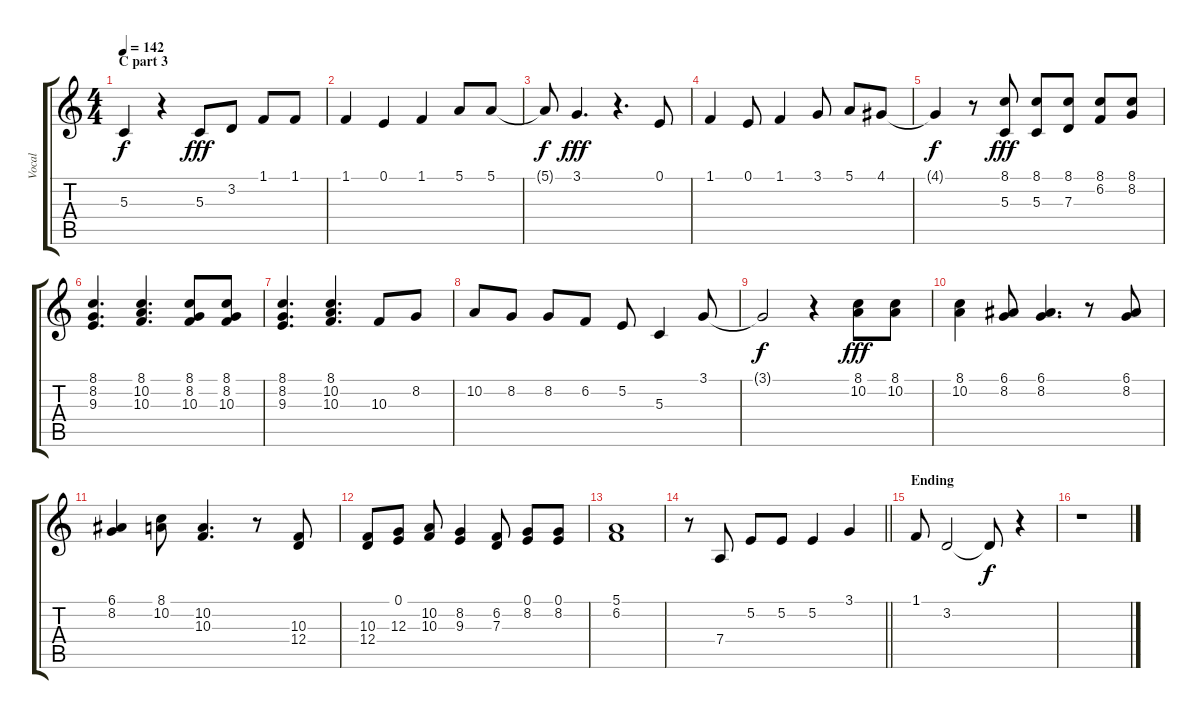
\track ("Vocal" "Vocal") {instrument sopranosax}
\staff {score tabs}
\tuning (E4 B3 G3 D3 A2 E2) {hide}
\ts (4 4)
\section ("" "C part 3")
\tempo 142
\clef g2
\ks c
5.3{t}.4{dy f} r.4 5.3.8{dy fff} 3.2.8 1.1.8 1.1.8 |
1.1.4 0.1.4 1.1.4 5.1.8 5.1.8 |
5.1{t}.8{dy f} 3.1.4{d dy fff} r.4{d} 0.1.8 |
1.1.4 0.1.8 1.1.4 3.1.8 5.1.8 4.1.8 |
4.1{t}.4{dy f} r.8 (8.1 5.3).8{dy fff} (8.1 5.3).8 (8.1 7.3).8 (8.1 6.2).8 (8.1 8.2).8 |
(8.1 8.2 9.3).4{d} (8.1 10.2 10.3).4{d} (8.1 8.2 10.3).8 (8.1 8.2 10.3).8 |
(8.1 8.2 9.3).4{d} (8.1 10.2 10.3).4{d} 10.3.8 8.2.8 |
10.2.8 8.2.8 8.2.8 6.2.8 5.2.8 5.3.4 3.1.8 |
3.1{t}.2{dy f} r.4 (8.1 10.2).8{dy fff} (8.1 10.2).8 |
(8.1 10.2).4 (6.1 8.2).8 (6.1 8.2).4{d} r.8 (6.1 8.2).8 |
(6.1 8.2).4 (8.1 10.2).8 (10.2 10.3).4{d} r.8 (10.3 12.4).8 |
(10.3 12.4).8 (0.1 12.3).8 (10.2 10.3).8 (8.2 9.3).4 (6.2 7.3).8 (0.1 8.2).8 (0.1 8.2).8 |
(5.1 6.2).1 |
\barLineRight lightlight
r.8 7.4.8 5.2.8 5.2.8 5.2.4 3.1.4 |
\section ("" "Ending")
1.1.8{txt ""} 3.2.2 3.2{t}.8{dy f} r.4 |
r.1
